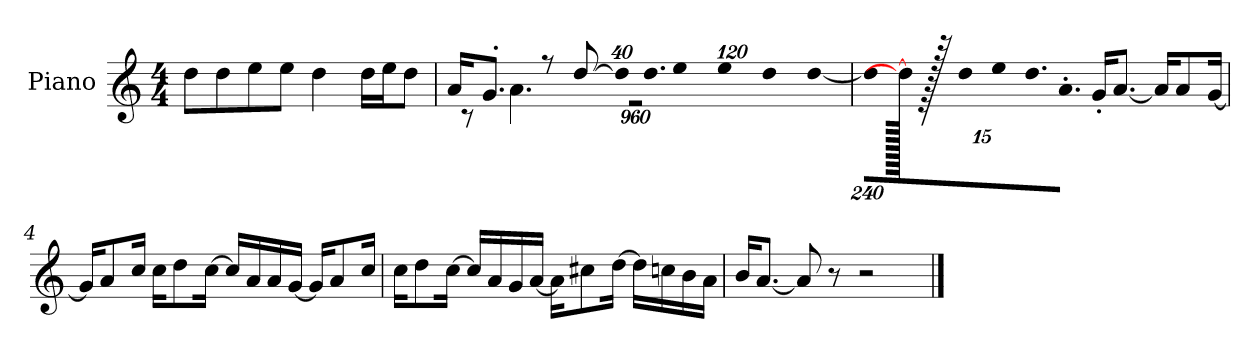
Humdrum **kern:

**kern
*part1
*staff1
*I"Piano
*I'P-no
*clefG2
*k[]
*M4/4
*MM90
=1
8dd\L
8dd\
8ee\
8ee\J
4dd\
16dd\LL
16ee\J
8dd\J
=2
*^
16a/KL	1920ryy
.	8r
8.g'/J	.
.	4.a\
8r	.
[8dd/	.
*Xbrackettup	*
!LO:N:vis=32	!
640%23dd/KLL]	.
.	1920%959r
!LO:N:vis=16.	!
960%103dd/J	.
!LO:N:vis=8	!
960%137ee/	.
!LO:N:vis=16	!
1920%137ee/L	.
!LO:N:vis=32	!
640%23dd/K	.
[384%41dd/J	.
*v	*v
=3
!LO:N:vis=8
960%137dd\L]
1920dd/_
1920r
!LO:N:vis=16
1920%137dd\L
!LO:N:vis=16
1920%137ee\
!LO:N:vis=16.
960%103dd\
!LO:N:vis=16.
960%103a'\JJ
16g'/KL
[8.a/J
16a/KL]
8a/
[16g/Jk
!!LO:LB:g=z
=4
16g/KL]
8a/
16cc/Jk
16cc\KL
8dd\
[16cc\Jk
16cc/LL]
16a/
16a/
[16g/JJ
16g/KL]
8a/
16cc/Jk
=5
16cc\KL
8dd\
[16cc\Jk
16cc/LL]
16a/
16g/
[16a/JJ
16a\KL]
8cc#X\
[16dd\Jk
16dd\LL]
16ccn\
16b\
16a\JJ
=6
16b/KL
[8.a/J
8a/]
8r
2r
==
*-
